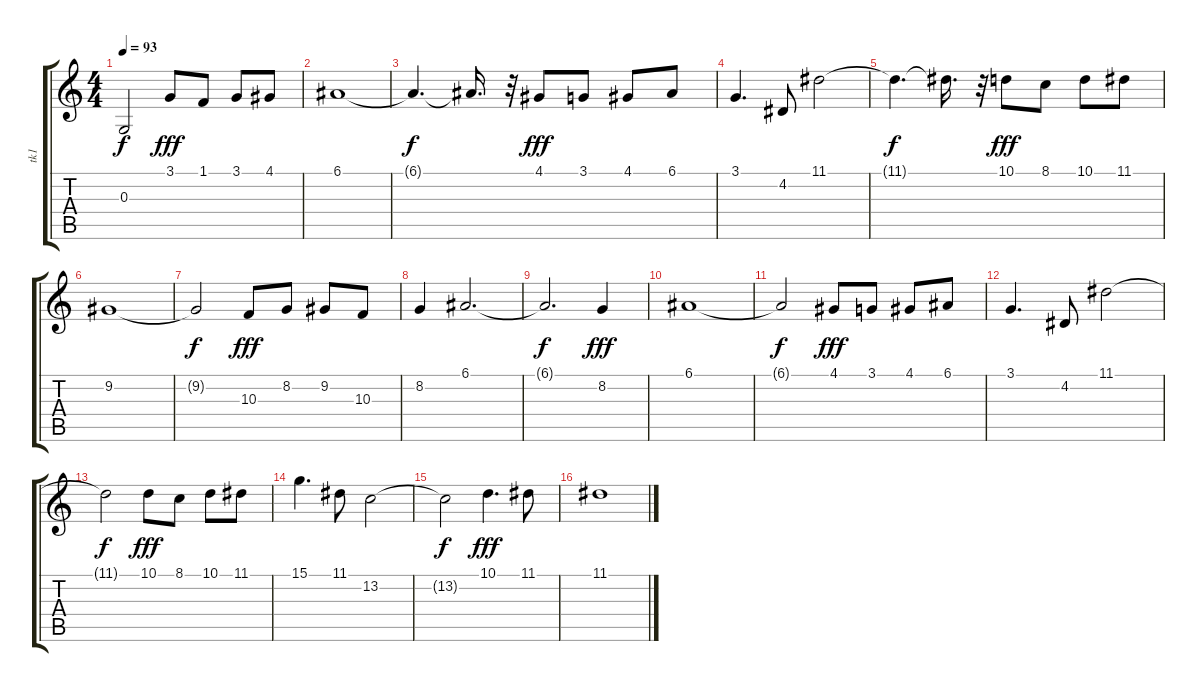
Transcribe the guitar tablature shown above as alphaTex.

\track ("tk1" "tk1") {instrument trumpet}
\staff {score tabs}
\tuning (E4 B3 G3 D3 A2 E2) {hide}
\ts (4 4)
\tempo 93
\clef g2
\ks c
0.3{t}.2{dy f} 3.1.8{dy fff} 1.1.8 3.1.8 4.1.8 |
6.1.1 |
6.1{t}.4{d dy f} 6.1{t}.16{d} r.32 4.1.8{dy fff} 3.1.8 4.1.8 6.1.8 |
3.1.4{d} 4.2.8 11.1.2 |
11.1{t}.4{d dy f} 11.1{t}.16{d} r.32 10.1.8{dy fff} 8.1.8 10.1.8 11.1.8 |
9.2.1 |
9.2{t}.2{dy f} 10.3.8{dy fff} 8.2.8 9.2.8 10.3.8 |
8.2.4 6.1.2{d} |
6.1{t}.2{d dy f} 8.2.4{dy fff} |
6.1.1 |
6.1{t}.2{dy f} 4.1.8{dy fff} 3.1.8 4.1.8 6.1.8 |
3.1.4{d} 4.2.8 11.1.2 |
11.1{t}.2{dy f} 10.1.8{dy fff} 8.1.8 10.1.8 11.1.8 |
15.1.4{d} 11.1.8 13.2.2 |
13.2{t}.2{dy f} 10.1.4{d dy fff} 11.1.8 |
11.1.1
